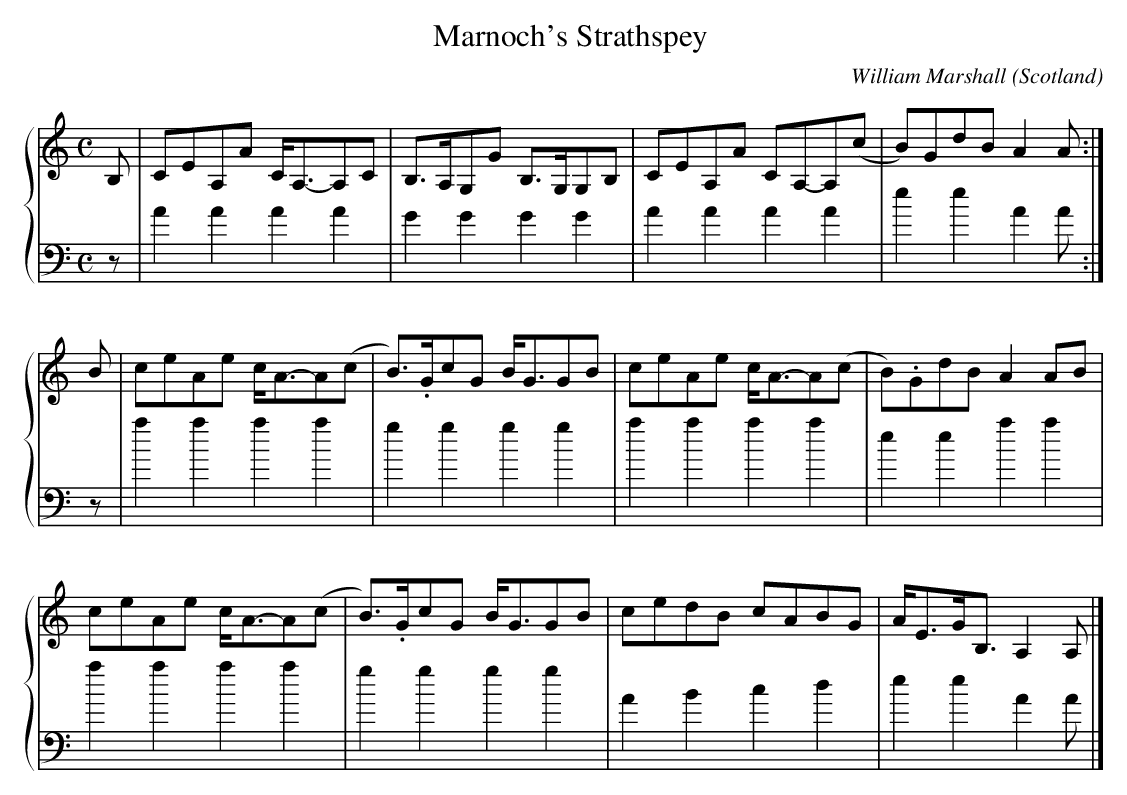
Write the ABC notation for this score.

X:1
T:Marnoch's Strathspey
C:William Marshall
L:1/8
M:C
O:Scotland
K:A minor
%%staves {1 2}
V:1
B, | \
CEA,A C<A,-A,C | B,>A,G,G B,>G,G,B, | \
CEA,A CA,-A,(c | B)GdB A2 A :|
B | \
ceAe c<A-A(c | B)>.GcG B<GGB | ceAe c<A-A(c | B).GdB A2 AB |
ceAe c<A-A(c | B)>.GcG B<GGB | cedB cABG | A<EG<B, A,2 A, |]
V:2 clef=bass
L:1/4
z/ | AAAA | GGGG | AAAA | eeAA/ :| \
z/ | aaaa | gggg | aaaa | eeaa | aaaa | gggg | ABcd | eeAA/ |]
